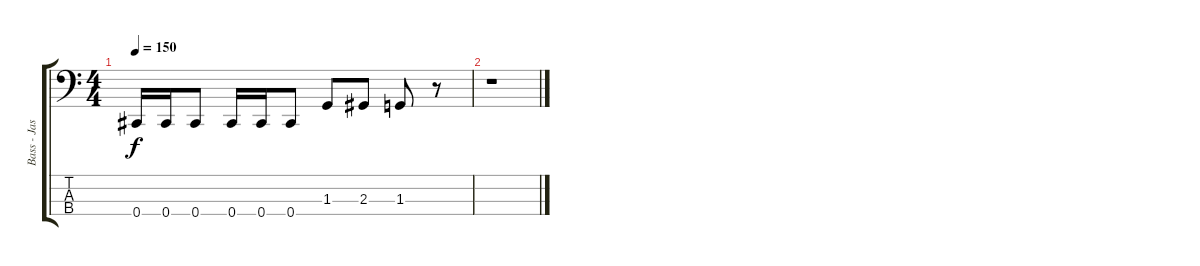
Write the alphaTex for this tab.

\track ("Bass - Jason" "Bass - Jas") {instrument electricbasspick}
\staff {score tabs}
\tuning (E2 B1 Gb1 Db1) {hide}
\ts (4 4)
\tempo 150
\clef f4
\ks c
0.4.16{dy f} 0.4.16 0.4.8 0.4.16 0.4.16 0.4.8 1.3.8 2.3.8 1.3.8 r.8 |
r.1
